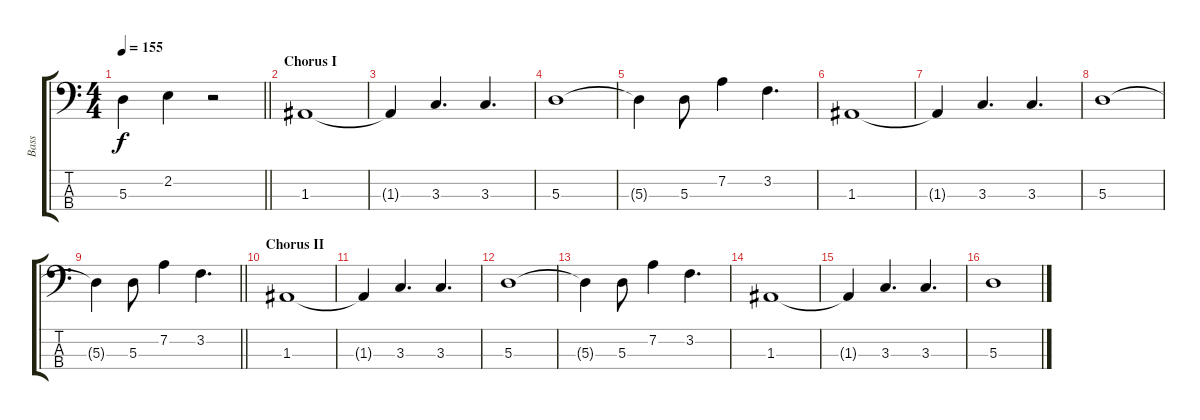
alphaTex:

\track ("Bass" "Bass") {instrument synthbass2}
\staff {score tabs}
\tuning (G2 D2 A1 E1) {hide}
\ts (4 4)
\tempo 155
\clef f4
\barLineRight lightlight
\ks c
5.3.4{dy f} 2.2.4 r.2 |
\section ("" "Chorus I")
1.3.1 |
1.3{t}.4 3.3.4{d} 3.3.4{d} |
5.3.1 |
5.3{t}.4 5.3.8 7.2.4 3.2.4{d} |
1.3.1 |
1.3{t}.4 3.3.4{d} 3.3.4{d} |
5.3.1 |
\barLineRight lightlight
5.3{t}.4 5.3.8 7.2.4 3.2.4{d} |
\section ("" "Chorus II")
1.3.1 |
1.3{t}.4 3.3.4{d} 3.3.4{d} |
5.3.1 |
5.3{t}.4 5.3.8 7.2.4 3.2.4{d} |
1.3.1 |
1.3{t}.4 3.3.4{d} 3.3.4{d} |
5.3.1
